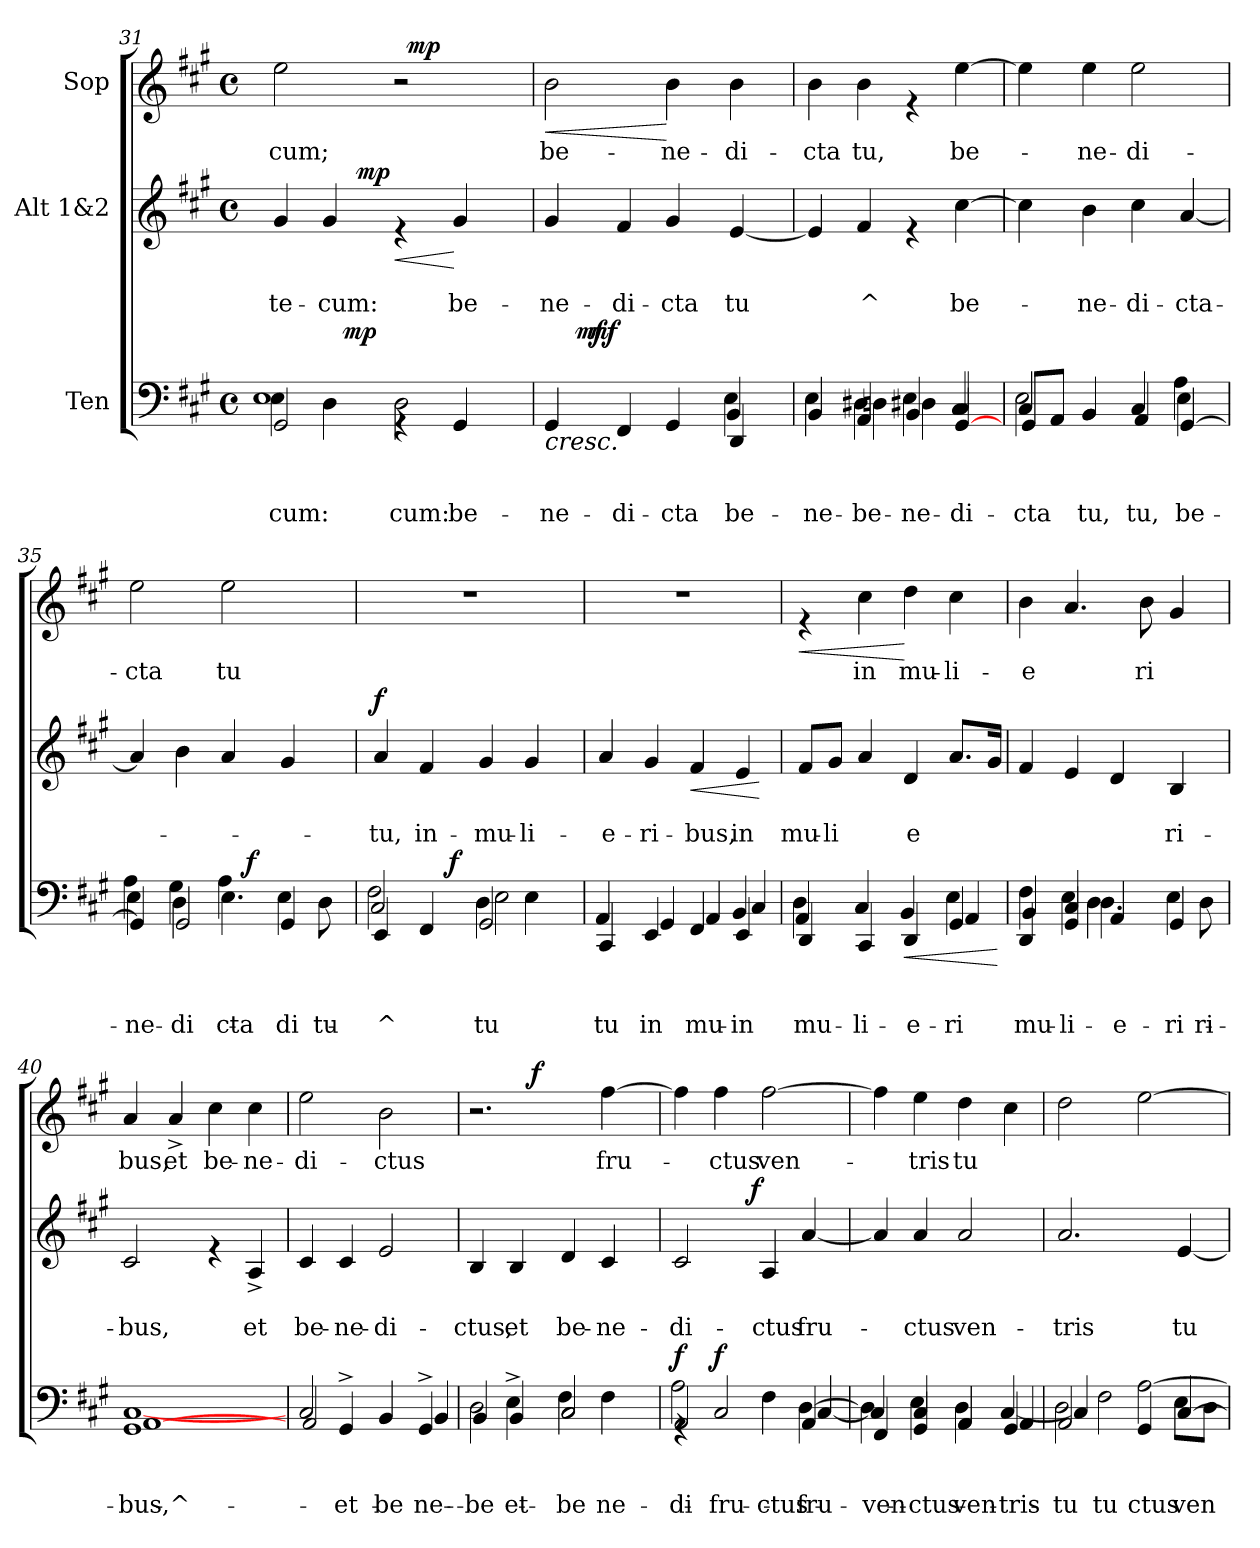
**kern	**text	**text	**text	**dynam	**kern	**text	**text	**dynam	**kern	**text	**dynam
*part3	*part3	*part3	*part3	*part3	*part2	*part2	*part2	*part2	*part1	*part1	*part1
*staff3	*staff3	*staff3	*staff3	*staff3	*staff2	*staff2	*staff2	*staff2	*staff1	*staff1	*staff1
*I"Ten	*	*	*	*	*I"Alt 1&2	*	*	*	*I"Sop	*	*
*clefF4	*	*	*	*	*clefG2	*	*	*	*clefG2	*	*
*k[f#c#g#]	*	*	*	*	*k[f#c#g#]	*	*	*	*k[f#c#g#]	*	*
*A:	*	*	*	*	*A:	*	*	*	*A:	*	*
*M4/4	*	*	*	*	*M4/4	*	*	*	*M4/4	*	*
*met(c)	*	*	*	*	*met(c)	*	*	*	*met(c)	*	*
=31	=31	=31	=31	=31	=31	=31	=31	=31	=31	=31	=31
!	!	!	!LO:LY:b	!	!	!	!	!	!	!	!
*^	*	*	*	*	*	*	*	*	*	*	*
!	!	!	!	!LO:LY:b	!	!	!	!	!	!	!	!
*	*^	*	*	*	*	*	*	*	*	*	*	*
!	!	!	!	!	!LO:LY:b	!	!	!	!LO:LY:b	!	!	!LO:LY:b	!
*	*	*^	*	*	*	*	*^	*	*	*	*^	*	*
2GG#/	4E\	1E	4ryy	.	.	cum:	.	4g#/	4ryy	.	te-	.	2ee\	2ryy	-cum;	.
!	!	!	!	!	!	!	!	!	!	!	!LO:LY:b	!	!	!	!	!
.	4D\	.	16ryy	.	.	.	.	4g#/	16.ryy	.	-cum:	.	.	.	.	.
!	!	!	!	!	!	!	!LO:DY:b	!	!	!	!	!	!	!	!	!
.	.	.	2ryy	.	.	.	mp	.	.	.	.	.	.	.	.	.
!	!	!	!	!	!	!	!	!	!	!	!	!LO:DY:b	!	!	!	!
.	.	.	.	.	.	.	.	.	2ryy	.	.	mp	.	.	.	.
!	!	!	!	!	!	!LO:LY:b	!	!	!	!	!	!LO:HP:b	!	!	!	!
4rGG	2D\	.	.	.	.	cum:	.	4re	.	.	.	<	2r	32ryy	.	.
!	!	!	!	!	!	!	!	!	!	!	!	!	!	!	!	!LO:DY:b
.	.	.	.	.	.	.	.	.	.	.	.	.	.	4...ryy	.	mp
!	!	!	!	!	!	!LO:LY:b	!	!	!	!	!LO:LY:b	!	!	!	!	!
4GG#/	.	.	.	.	.	be-	.	4g#/	.	.	be-	[	.	.	.	.
.	.	.	8.ryy	.	.	.	.	.	.	.	.	.	.	.	.	.
.	.	.	.	.	.	.	.	.	8ryy	.	.	.	.	.	.	.
.	.	.	.	.	.	.	.	.	32ryy	.	.	.	.	.	.	.
=32	=32	=32	=32	=32	=32	=32	=32	=32	=32	=32	=32	=32	=32	=32	=32	=32
!	!	!	!	!	!	!LO:LY:b	!LO:HP:b	!	!	!	!LO:LY:b	!	!	!	!LO:LY:b	!LO:HP:b
*	*	*	*	*	*	*	*	*v	*v	*	*	*	*	*	*	*
*	*	*	*^	*	*	*	*	*	*	*	*	*v	*v	*	*
4GG#/	2.ryy	2.ryy	8ryy	8ryy	.	.	ne-	<	4g#/	.	-ne-	.	2b\	be-	<
!	!	!	!	!	!	!	!	!LO:DY:b	!	!	!	!	!	!	!
.	.	.	2..ryy	32ryy	.	.	.	mf	.	.	.	.	.	.	.
!	!	!	!	!	!	!	!	!LO:DY:b	!	!	!	!	!	!	!
.	.	.	.	2ryy	.	.	.	mf	.	.	.	.	.	.	.
!	!	!	!	!	!	!	!LO:LY:b	!	!	!	!LO:LY:b	!	!	!	!
4FF#/	.	.	.	.	.	.	-di-	.	4f#/	.	-di-	.	.	.	.
!	!	!	!	!	!	!	!LO:LY:b	!	!	!	!LO:LY:b	!	!	!LO:LY:b	!
4GG#/	.	.	.	.	.	.	-cta	[	4g#/	.	-cta	.	4b\	-ne-	[
.	.	.	.	4ryy	.	.	.	.	.	.	.	.	.	.	.
!	!	!	!	!	!	!	!LO:LY:b	!	!	!	!	!	!	!	!
!	!	!	!	!	!	!	!LO:LY:b	!	!	!	!	!	!	!	!
!	!	!	!	!	!	!	!LO:LY:b	!	!	!	!LO:LY:b	!	!	!LO:LY:b	!
4DD/	4BB/	4E\	.	.	.	.	-be-	.	[<4e/	.	tu	.	4b\	-di-	.
.	.	.	.	16.ryy	.	.	.	.	.	.	.	.	.	.	.
=33	=33	=33	=33	=33	=33	=33	=33	=33	=33	=33	=33	=33	=33	=33	=33
!	!	!	!	!	!	!	!LO:LY:b	!	!	!	!	!	!	!	!
!	!	!	!	!	!	!	!LO:LY:b	!	!	!	!	!	!	!LO:LY:b	!
*	*	*v	*v	*v	*	*	*	*	*	*	*	*	*	*	*
4BB/	4E\	4ryy	.	.	ne-	.	4e/]	.	.	.	4b\	-cta	.
!	!	!	!	!	!LO:LY:b	!	!	!	!	!	!	!	!
!	!	!	!	!	!LO:LY:b	!	!	!	!	!	!	!	!
!	!	!	!	!	!LO:LY:b	!	!	!	!LO:LY:b	!	!	!LO:LY:b	!
4AA/	4D#X\	4Dn\	.	.	be-	.	4f#/	.	^	.	4b\	tu,	.
!	!	!	!	!	!LO:LY:b	!	!	!	!	!	!	!	!
!	!	!	!	!	!LO:LY:b	!	!	!	!	!	!	!	!
!	!	!	!	!	!LO:LY:b	!	!	!	!	!	!	!	!
4BB/	4E\	4D#\	.	.	-ne-	.	4re	.	.	.	4re	.	.
!	!	!	!	!	!LO:LY:b	!	!	!	!LO:LY:b	!	!	!LO:LY:b	!
[<4GG#/	4C#/	4C#/	.	.	-di-	.	[>4cc#\	.	be-	.	[>4ee\	be-	.
=34	=34	=34	=34	=34	=34	=34	=34	=34	=34	=34	=34	=34	=34
!	!	!	!	!	!LO:LY:b	!	!	!	!	!	!	!	!
4C#/	8GG#/L	2E\	.	.	-cta	.	4cc#\]	.	.	.	4ee\]	.	.
.	8AA/J	.	.	.	.	.	.	.	.	.	.	.	.
!	!	!	!	!	!LO:LY:b	!	!	!	!LO:LY:b	!	!	!LO:LY:b	!
4BB/	4BB/	.	.	.	tu,	.	4b\	.	-ne-	.	4ee\	-ne-	.
!	!	!	!	!	!LO:LY:b	!	!	!	!	!	!	!	!
!	!	!	!	!	!LO:LY:b	!	!	!	!LO:LY:b	!	!	!LO:LY:b	!
4ryy	4C#/	4AA/	.	.	-tu,	.	4cc#\	.	-di-	.	2ee\	-di-	.
!	!	!	!	!	!LO:LY:b	!	!	!	!	!	!	!	!
!	!	!	!	!	!LO:LY:b	!	!	!	!	!	!	!	!
!	!	!	!	!	!LO:LY:b	!	!	!	!LO:LY:b	!	!	!	!
[<4GG#/	4E\	4A\	.	.	be-	.	[<4a/	.	-cta-	.	.	.	.
!!LO:PB:g=z
=35	=35	=35	=35	=35	=35	=35	=35	=35	=35	=35	=35	=35	=35
!	!	!	!	!	!LO:LY:b	!	!	!	!	!	!	!	!
!	!	!	!	!	!LO:LY:b	!	!	!	!	!	!	!LO:LY:b	!
*	*	*^	*	*	*	*	*	*	*	*	*	*	*
4GG#/]	4E\	4A\	2ryy	.	.	ne-	.	4a/]	.	.	.	2ee\	-cta	.
!	!	!	!	!	!	!LO:LY:b	!	!	!	!	!	!	!	!
!	!	!	!	!	!	!LO:LY:b	!	!	!	!	!	!	!	!
!	!	!	!	!	!	!LO:LY:b	!	!	!	!	!	!	!	!
2GG#/	4D\	4G#\	.	.	.	-di-	.	4b\	.	.	.	.	.	.
!	!	!	!	!	!	!LO:LY:b	!	!	!	!	!	!	!	!
!	!	!	!	!	!	!LO:LY:b	!	!	!	!	!	!	!LO:LY:b	!
.	4.E\	4A\	16.ryy	.	.	-cta	.	4a/	.	.	.	2ee\	tu	.
!	!	!	!	!	!	!	!LO:DY:b	!	!	!	!	!	!	!
.	.	.	4ryy	.	.	.	f	.	.	.	.	.	.	.
!	!	!	!	!	!	!LO:LY:b	!	!	!	!	!	!	!	!
4GG#/	.	4E\	.	.	.	-di-	.	4g#/	.	.	.	.	.	.
.	.	.	8ryy	.	.	.	.	.	.	.	.	.	.	.
!	!	!	!	!	!	!LO:LY:b	!	!	!	!	!	!	!	!
.	8D\	.	.	.	.	-tu	.	.	.	.	.	.	.	.
.	.	.	32ryy	.	.	.	.	.	.	.	.	.	.	.
=36	=36	=36	=36	=36	=36	=36	=36	=36	=36	=36	=36	=36	=36	=36
!	!	!	!	!	!	!LO:LY:b	!	!	!	!	!	!	!	!
!	!	!	!	!	!	!LO:LY:b	!	!	!	!LO:LY:b	!LO:DY:b	!	!	!
4EE/	2C#/	2F#\	4.ryy	.	.	^	.	4a/	.	-tu,	f	1r	.	.
!	!	!	!	!	!	!	!	!	!	!LO:LY:b	!	!	!	!
4FF#/	.	.	.	.	.	.	.	4f#/	.	in-	.	.	.	.
!	!	!	!	!	!	!	!LO:DY:a	!	!	!	!	!	!	!
.	.	.	2ryy	.	.	.	f	.	.	.	.	.	.	.
!	!	!	!	!	!	!LO:LY:b	!	!	!	!	!	!	!	!
!	!	!	!	!	!	!LO:LY:b	!	!	!	!LO:LY:b	!	!	!	!
2GG#/	4D\	2E\	.	.	.	tu	.	4g#/	.	-mu-	.	.	.	.
!	!	!	!	!	!	!	!	!	!	!LO:LY:b	!	!	!	!
.	4E\	.	.	.	.	.	.	4g#/	.	-li-	.	.	.	.
.	.	.	8ryy	.	.	.	.	.	.	.	.	.	.	.
=37	=37	=37	=37	=37	=37	=37	=37	=37	=37	=37	=37	=37	=37	=37
!	!	!	!	!	!	!LO:LY:b	!	!	!	!LO:LY:b	!	!	!	!
*	*	*v	*v	*	*	*	*	*	*	*	*	*	*	*
4CC#/	4AA/	2.ryy	.	.	tu	.	4a/	.	-e-	.	1r	.	.
!	!	!	!	!	!LO:LY:b	!	!	!	!LO:LY:b	!	!	!	!
4EE/	4GG#/	.	.	.	in	.	4g#/	.	-ri-	.	.	.	.
!	!	!	!	!	!LO:LY:b	!	!	!	!LO:LY:b	!LO:HP:b	!	!	!
4FF#/	4AA/	.	.	.	mu-	.	4f#/	.	-bus,	<	.	.	.
!	!	!	!	!	!LO:LY:b	!	!	!	!	!	!	!	!
!	!	!	!	!	!LO:LY:b	!	!	!	!LO:LY:b	!	!	!	!
4EE/	4BB/	4C#/	.	.	-in	.	4e/	.	in	.	.	.	.
*v	*v	*v	*	*	*	*	*	*	*	*	*	*	*
.	.	.	.	.	.	.	.	[	.	.	.
=38	=38	=38	=38	=38	=38	=38	=38	=38	=38	=38	=38
!	!	!	!LO:LY:b	!	!	!	!	!	!	!	!
*^	*	*	*	*	*	*	*	*	*	*	*
!	!	!	!	!LO:LY:b	!	!	!	!	!	!	!	!
*	*^	*	*	*	*	*	*	*	*	*	*	*
!	!	!	!	!	!LO:LY:b	!	!	!	!LO:LY:b	!	!	!	!LO:HP:b
4DD/	4AA/	4D\	.	.	mu-	.	8f#/L	.	mu-	.	4re	.	<
!	!	!	!	!	!	!	!	!	!LO:LY:b	!	!	!	!
.	.	.	.	.	.	.	8g#/J	.	-li	.	.	.	.
!	!	!	!	!	!LO:LY:b	!	!	!	!	!	!	!	!
!	!	!	!	!	!LO:LY:b	!	!	!	!	!	!	!LO:LY:b	!
4CC#/	2ryy	4C#/	.	.	-li-	.	4a/	.	.	.	4cc#\	in	.
!	!	!	!	!	!LO:LY:b	!LO:HP:b	!	!	!	!	!	!	!
!	!	!	!	!	!LO:LY:b	!	!	!	!LO:LY:b	!	!	!LO:LY:b	!
4DD/	.	4BB/	.	.	-e-	<	4d/	.	e	.	4dd\	mu-	[
!	!	!	!	!	!LO:LY:b	!	!	!	!	!	!	!	!
!	!	!	!	!	!LO:LY:b	!	!	!	!	!	!	!	!
!	!	!	!	!	!LO:LY:b	!	!	!	!	!	!	!LO:LY:b	!
4GG#/	4E\	4AA/	.	.	-ri	.	8.a/L	.	.	.	4cc#\	-li-	.
.	.	.	.	.	.	.	16g#/Jk	.	.	.	.	.	.
*v	*v	*v	*	*	*	*	*	*	*	*	*	*	*
.	.	.	.	[	.	.	.	.	.	.	.
=39	=39	=39	=39	=39	=39	=39	=39	=39	=39	=39	=39
!	!	!	!LO:LY:b	!	!	!	!	!	!	!	!
*^	*	*	*	*	*	*	*	*	*	*	*
!	!	!	!	!LO:LY:b	!	!	!	!	!	!	!LO:LY:b	!
*	*^	*	*	*	*	*	*	*	*	*	*	*
4DD/	4F#\	4BB/	.	.	-mu-	.	4f#/	.	.	.	4b\	-e	.
!	!	!	!	!	!LO:LY:b	!	!	!	!	!	!	!	!
!	!	!	!	!	!LO:LY:b	!	!	!	!	!	!	!	!
4GG#/	4E\	4C#/	.	.	-li-	.	4e/	.	.	.	4.a/	.	.
!	!	!	!	!	!LO:LY:b	!	!	!	!	!	!	!	!
!	!	!	!	!	!LO:LY:b	!	!	!	!	!	!	!	!
4AA/	4.D\	4D\	.	.	-e-	.	4d/	.	.	.	.	.	.
!	!	!	!	!	!	!	!	!	!	!	!	!LO:LY:b	!
.	.	.	.	.	.	.	.	.	.	.	8b\	ri	.
!	!	!	!	!	!LO:LY:b	!	!	!	!LO:LY:b	!	!	!	!
4GG#/	.	4E\	.	.	-ri-	.	4B/	.	ri-	.	4g#/	.	.
!	!	!	!	!	!LO:LY:b	!	!	!	!	!	!	!	!
.	8D\	.	.	.	-ri-	.	.	.	.	.	.	.	.
!!LO:LB:g=z
=40	=40	=40	=40	=40	=40	=40	=40	=40	=40	=40	=40	=40	=40
!	!	!	!	!	!LO:LY:b	!	!	!	!	!	!	!	!
!	!	!	!	!	!LO:LY:b	!	!	!	!	!	!	!	!
!	!	!	!	!	!LO:LY:b	!	!	!	!LO:LY:b	!	!	!LO:LY:b	!
1GG#	[<1C#	[<1AA	.	.	bus,^	.	2c#/	.	-bus,	.	4a/	bus,	.
!	!	!	!	!	!	!	!	!	!	!	!	!LO:LY:b	!
.	.	.	.	.	.	.	.	.	.	.	4a^</	et	.
!	!	!	!	!	!	!	!	!	!	!	!	!LO:LY:b	!
.	.	.	.	.	.	.	4re	.	.	.	4cc#\	be-	.
!	!	!	!	!	!	!	!	!	!LO:LY:b	!	!	!LO:LY:b	!
.	.	.	.	.	.	.	4A^</	.	et	.	4cc#\	-ne-	.
=41	=41	=41	=41	=41	=41	=41	=41	=41	=41	=41	=41	=41	=41
!	!	!	!	!	!	!	!	!	!LO:LY:b	!	!	!LO:LY:b	!
2C#/	2AA/	4ryy	.	.	.	.	4c#/	.	be-	.	2ee\	-di-	.
!	!	!	!	!	!LO:LY:b	!	!	!	!LO:LY:b	!	!	!	!
.	.	4GG#^</	.	.	et	.	4c#/	.	-ne-	.	.	.	.
!	!	!	!	!	!LO:LY:b	!	!	!	!LO:LY:b	!	!	!LO:LY:b	!
4ryy	2ryy	4BB/	.	.	be-	.	2e/	.	-di-	.	2b\	-ctus	.
!	!	!	!	!	!LO:LY:b	!	!	!	!	!	!	!	!
!	!	!	!	!	!LO:LY:b	!	!	!	!	!	!	!	!
4GG#^>/	.	4BB/	.	.	-ne-	.	.	.	.	.	.	.	.
=42	=42	=42	=42	=42	=42	=42	=42	=42	=42	=42	=42	=42	=42
!	!	!	!	!	!LO:LY:b	!	!	!	!	!	!	!	!
!	!	!	!	!	!LO:LY:b	!	!	!	!LO:LY:b	!	!	!	!
*	*	*	*	*	*	*	*	*	*	*	*^	*	*
2D\	4BB/	4ryy	.	.	be-	.	4B/	.	-ctus,	.	2.r	4ryy	.	.
!	!	!	!	!	!LO:LY:b	!	!	!	!	!	!	!	!	!
!	!	!	!	!	!LO:LY:b	!	!	!	!LO:LY:b	!	!	!	!	!
.	4BB/	4E^>\	.	.	-et	.	4B/	.	et	.	.	16.ryy	.	.
!	!	!	!	!	!	!	!	!	!	!	!	!	!	!LO:DY:a
.	.	.	.	.	.	.	.	.	.	.	.	2ryy	.	f
!	!	!	!	!	!LO:LY:b	!	!	!	!	!	!	!	!	!
!	!	!	!	!	!LO:LY:b	!	!	!	!	!	!	!	!	!
!	!	!	!	!	!LO:LY:b	!	!	!	!LO:LY:b	!	!	!	!	!
2C#/	2C#/	4F#\	.	.	be-	.	4d/	.	be-	.	.	.	.	.
!	!	!	!	!	!LO:LY:b	!	!	!	!LO:LY:b	!	!	!	!LO:LY:b	!
.	.	4F#\	.	.	-ne-	.	4c#/	.	-ne-	.	[>4ff#\	.	fru-	.
.	.	.	.	.	.	.	.	.	.	.	.	8ryy	.	.
.	.	.	.	.	.	.	.	.	.	.	.	32ryy	.	.
=43	=43	=43	=43	=43	=43	=43	=43	=43	=43	=43	=43	=43	=43	=43
!	!	!	!	!	!LO:LY:b	!	!	!	!	!	!	!	!	!
!	!	!	!	!	!LO:LY:b	!LO:DY:b	!	!	!LO:LY:b	!	!	!	!	!
*	*	*	*	*	*	*	*^	*	*	*	*v	*v	*	*
4rGG	2AA/	2A\	.	.	-di-	f	2c#/	4...ryy	.	-di-	.	4ff#\]	.	.
!	!	!	!	!	!LO:LY:b	!LO:DY:b	!	!	!	!	!	!	!LO:LY:b	!
2C#/	.	.	.	.	-fru-	f	.	.	.	.	.	4ff#\	-ctus	.
!	!	!	!	!	!	!	!	!	!	!	!LO:DY:b	!	!	!
.	.	.	.	.	.	.	.	2ryy	.	.	f	.	.	.
!	!	!	!	!	!LO:LY:b	!	!	!	!	!LO:LY:b	!	!	!LO:LY:b	!
.	4ryy	4F#\	.	.	-ctus	.	4A/	.	.	-ctus	.	[>2ff#\	ven-	.
!	!	!	!	!	!LO:LY:b	!	!	!	!	!	!	!	!	!
!	!	!	!	!	!LO:LY:b	!	!	!	!	!	!	!	!	!
!	!	!	!	!	!LO:LY:b	!	!	!	!	!LO:LY:b	!	!	!	!
4AA/	[<4C#/	[>4D\	.	.	fru-	.	[<4a/	.	.	fru-	.	.	.	.
.	.	.	.	.	.	.	.	32ryy	.	.	.	.	.	.
=44	=44	=44	=44	=44	=44	=44	=44	=44	=44	=44	=44	=44	=44	=44
!	!	!	!	!	!LO:LY:b	!	!	!	!	!	!	!	!	!
*	*	*	*	*	*	*	*v	*v	*	*	*	*	*	*
4FF#/	4C#/]	4D\]	.	.	-ven-	.	4a/]	.	.	.	4ff#\]	.	.
!	!	!	!	!	!LO:LY:b	!	!	!	!	!	!	!	!
!	!	!	!	!	!LO:LY:b	!	!	!	!	!	!	!	!
!	!	!	!	!	!LO:LY:b	!	!	!	!LO:LY:b	!	!	!LO:LY:b	!
4GG#/	4E\	4C#/	.	.	ctus	.	4a/	.	-ctus	.	4ee\	-tris	.
!	!	!	!	!	!LO:LY:b	!	!	!	!	!	!	!	!
!	!	!	!	!	!LO:LY:b	!	!	!	!	!	!	!	!
!	!	!	!	!	!LO:LY:b	!	!	!	!LO:LY:b	!	!	!LO:LY:b	!
4AA/	4AA/	4D\	.	.	ven-	.	2a/	.	ven-	.	4dd\	tu	.
!	!	!	!	!	!LO:LY:b	!	!	!	!	!	!	!	!
!	!	!	!	!	!LO:LY:b	!	!	!	!	!	!	!	!
!	!	!	!	!	!LO:LY:b	!	!	!	!	!	!	!	!
4GG#/	[<4C#/	4AA/	.	.	-tris	.	.	.	.	.	4cc#\	.	.
!!LO:LB:g=z
=45	=45	=45	=45	=45	=45	=45	=45	=45	=45	=45	=45	=45	=45
!	!	!	!	!	!LO:LY:b	!	!	!	!	!	!	!	!
!	!	!	!	!	!LO:LY:b	!	!	!	!LO:LY:b	!	!	!	!
2AA/	4C#/]	2D\	.	.	tu	.	2.a/	.	-tris	.	2dd\	.	.
!	!	!	!	!	!LO:LY:b	!	!	!	!	!	!	!	!
.	2F#\	.	.	.	-tu	.	.	.	.	.	.	.	.
!	!	!	!	!	!LO:LY:b	!	!	!	!	!	!	!	!
4GG#/	.	[>2A\	.	.	-ctus	.	.	.	.	.	[>2ee\	.	.
!	!	!	!	!	!LO:LY:b	!	!	!	!LO:LY:b	!	!	!	!
[<4C#/	8E\L	.	.	.	ven-	.	[<4e/	.	tu-	.	.	.	.
.	8D\J	.	.	.	.	.	.	.	.	.	.	.	.
*v	*v	*v	*	*	*	*	*	*	*	*	*	*	*
=	=	=	=	=	=	=	=	=	=	=	=
*-	*-	*-	*-	*-	*-	*-	*-	*-	*-	*-	*-
